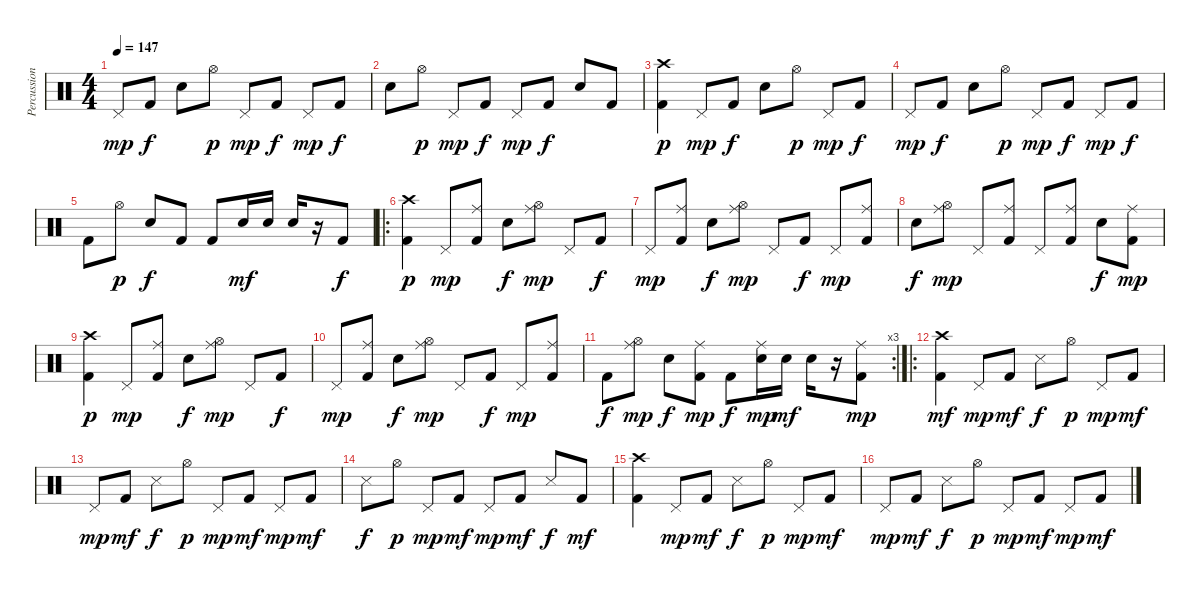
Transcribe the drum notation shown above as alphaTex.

\track ("Percussion" "Percussion") {instrument percussion}
\staff {score}
\articulation defaults
\ts (4 4)
\tempo 147
\clef neutral
\ks c "Pedal Hi-Hat (hit)".8{dy mp} "Kick (hit) 2".8{dy f} "Electric Snare (hit)".8 "Hi-Hat (open)".8{dy p} "Pedal Hi-Hat (hit)".8{dy mp} "Kick (hit) 2".8{dy f} "Pedal Hi-Hat (hit)".8{dy mp} "Kick (hit) 2".8{dy f}
|
"Electric Snare (hit)".8 "Hi-Hat (open)".8{dy p} "Pedal Hi-Hat (hit)".8{dy mp} "Kick (hit) 2".8{dy f} "Pedal Hi-Hat (hit)".8{dy mp} "Kick (hit) 2".8{dy f} "Electric Snare (hit)".8 "Kick (hit) 2".8 |
("Crash high (hit)" "Kick (hit) 2").4{dy p} "Pedal Hi-Hat (hit)".8{dy mp} "Kick (hit) 2".8{dy f} "Electric Snare (hit)".8 "Hi-Hat (open)".8{dy p} "Pedal Hi-Hat (hit)".8{dy mp} "Kick (hit) 2".8{dy f} |
"Pedal Hi-Hat (hit)".8{dy mp} "Kick (hit) 2".8{dy f} "Electric Snare (hit)".8 "Hi-Hat (open)".8{dy p} "Pedal Hi-Hat (hit)".8{dy mp} "Kick (hit) 2".8{dy f} "Pedal Hi-Hat (hit)".8{dy mp} "Kick (hit) 2".8{dy f} |
"Kick (hit) 2".8 "Hi-Hat (open)".8{dy p} "Electric Snare (hit)".8{dy f} "Kick (hit) 2".8 "Kick (hit) 2".8 "Electric Snare (hit)".16{dy mf} "Electric Snare (hit)".16 "Electric Snare (hit)".16 r.16 "Kick (hit) 2".8{dy f} |
\ro
("Crash high (hit)" "Kick (hit) 2").4{dy p} "Pedal Hi-Hat (hit)".8{dy mp} ("Kick (hit) 2" "Ride (middle)").8 "Electric Snare (hit)".8{dy f} ("Hi-Hat (open)" "Ride (middle)").8{dy mp} "Pedal Hi-Hat (hit)".8 "Kick (hit) 2".8{dy f} |
"Pedal Hi-Hat (hit)".8{dy mp} ("Kick (hit) 2" "Ride (middle)").8 "Electric Snare (hit)".8{dy f} ("Hi-Hat (open)" "Ride (middle)").8{dy mp} "Pedal Hi-Hat (hit)".8 "Kick (hit) 2".8{dy f} "Pedal Hi-Hat (hit)".8{dy mp} ("Kick (hit) 2" "Ride (middle)").8 |
"Electric Snare (hit)".8{dy f} ("Hi-Hat (open)" "Ride (middle)").8{dy mp} "Pedal Hi-Hat (hit)".8 ("Kick (hit) 2" "Ride (middle)").8 "Pedal Hi-Hat (hit)".8 ("Kick (hit) 2" "Ride (middle)").8 "Electric Snare (hit)".8{dy f} ("Kick (hit) 2" "Ride (middle)").8{dy mp} |
("Crash high (hit)" "Kick (hit) 2").4{dy p} "Pedal Hi-Hat (hit)".8{dy mp} ("Kick (hit) 2" "Ride (middle)").8 "Electric Snare (hit)".8{dy f} ("Hi-Hat (open)" "Ride (middle)").8{dy mp} "Pedal Hi-Hat (hit)".8 "Kick (hit) 2".8{dy f} |
"Pedal Hi-Hat (hit)".8{dy mp} ("Kick (hit) 2" "Ride (middle)").8 "Electric Snare (hit)".8{dy f} ("Hi-Hat (open)" "Ride (middle)").8{dy mp} "Pedal Hi-Hat (hit)".8 "Kick (hit) 2".8{dy f} "Pedal Hi-Hat (hit)".8{dy mp} ("Kick (hit) 2" "Ride (middle)").8 |
\rc 3 "Kick (hit) 2".8{dy f}
("Hi-Hat (open)" "Ride (middle)").8{dy mp} "Electric Snare (hit)".8{dy f} ("Kick (hit) 2" "Ride (middle)").8{dy mp} "Kick (hit) 2".8{dy f} ("Electric Snare (hit)" "Ride (middle)").16{dy mp} "Electric Snare (hit)".16{dy mf} "Electric Snare (hit)".16 r.16 ("Kick (hit) 2" "Ride (middle)").8{dy mp} |
\ro
("Crash high (hit)" "Kick (hit) 2").4{dy mf} "Pedal Hi-Hat (hit)".8{dy mp} "Kick (hit) 2".8{dy mf} "Snare (side stick) 3".8{dy f} "Hi-Hat (open)".8{dy p} "Pedal Hi-Hat (hit)".8{dy mp} "Kick (hit) 2".8{dy mf} |
"Pedal Hi-Hat (hit)".8{dy mp} "Kick (hit) 2".8{dy mf} "Snare (side stick) 3".8{dy f} "Hi-Hat (open)".8{dy p} "Pedal Hi-Hat (hit)".8{dy mp} "Kick (hit) 2".8{dy mf} "Pedal Hi-Hat (hit)".8{dy mp} "Kick (hit) 2".8{dy mf} |
"Snare (side stick) 3".8{dy f} "Hi-Hat (open)".8{dy p} "Pedal Hi-Hat (hit)".8{dy mp} "Kick (hit) 2".8{dy mf} "Pedal Hi-Hat (hit)".8{dy mp} "Kick (hit) 2".8{dy mf} "Snare (side stick) 3".8{dy f} "Kick (hit) 2".8{dy mf} |
("Crash high (hit)" "Kick (hit) 2").4 "Pedal Hi-Hat (hit)".8{dy mp} "Kick (hit) 2".8{dy mf} "Snare (side stick) 3".8{dy f} "Hi-Hat (open)".8{dy p} "Pedal Hi-Hat (hit)".8{dy mp} "Kick (hit) 2".8{dy mf} |
"Pedal Hi-Hat (hit)".8{dy mp} "Kick (hit) 2".8{dy mf} "Snare (side stick) 3".8{dy f} "Hi-Hat (open)".8{dy p} "Pedal Hi-Hat (hit)".8{dy mp} "Kick (hit) 2".8{dy mf} "Pedal Hi-Hat (hit)".8{dy mp} "Kick (hit) 2".8{dy mf}
